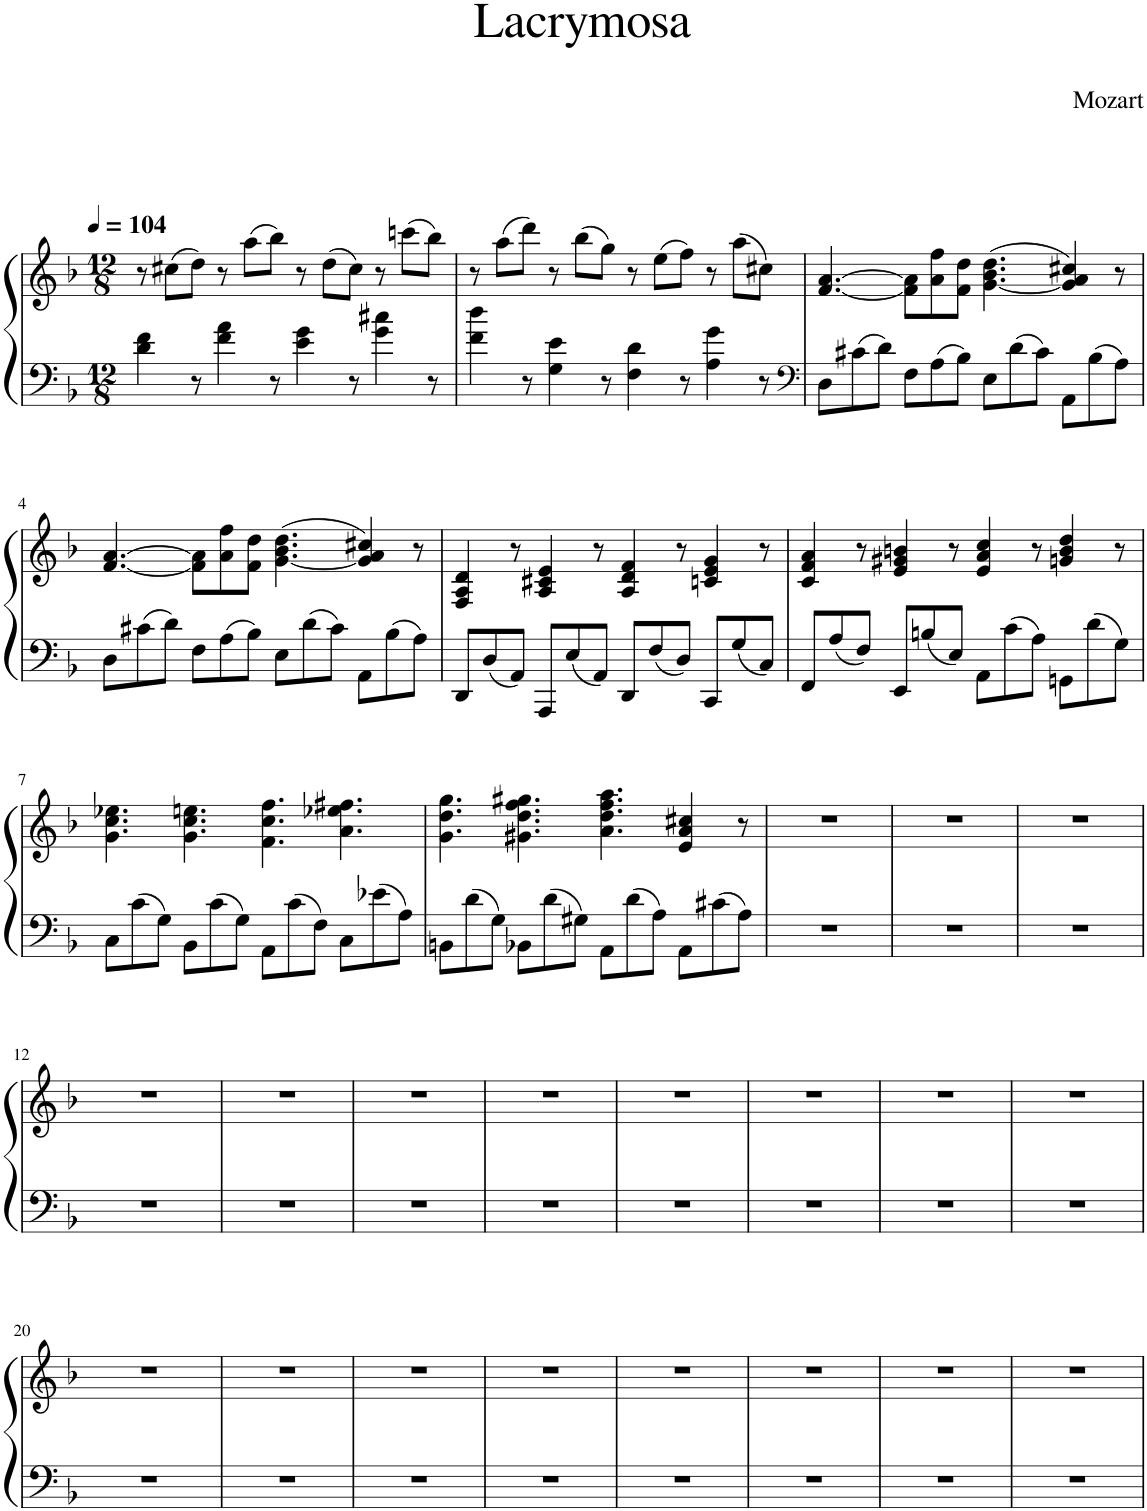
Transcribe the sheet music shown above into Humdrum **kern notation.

**kern	**kern
*part1	*part1
*staff2	*staff1
*I"Piano	*
*I'Pno.	*
*clefF4	*clefG2
*k[b-]	*k[b-]
*M12/8	*M12/8
*MM104	*MM104
=1	=1
4d\ 4f\	8r
.	(8cc#X\L
8r	8dd\J)
4f\ 4a\	8r
.	(8aa\L
8r	8bb-\J)
4e\ 4g\	8r
.	(8dd\L
8r	8cc#\J)
4g\ 4cc#X\	8r
.	(8cccn\L
8r	8bb-\J)
=2	=2
4f\ 4dd\	8r
.	(8aa\L
8r	8ddd\J)
4G\ 4e\	8r
.	(8bb-\L
8r	8gg\J)
4F\ 4d\	8r
.	(8ee\L
8r	8ff\J)
4A\ 4g\	8r
.	(8aa\L
8r	8cc#X\J)
=3	=3
*clefF4	*
8D\L	[4.f/ [4.a/
8c#X\	.
8d\J	.
8F\L	8f\] 8a\]L
8A\	8a\ 8ff\
8B-\J	8f\ 8dd\J
8E\L	([4.g\ 4.b-\ 4.dd\
8d\	.
8c#\J	.
8AA\L	4g/] 4a/ 4cc#X/)
8B-\	.
8A\J	8r
!!LO:LB:g=z
=4	=4
8D\L	[4.f/ [4.a/
8c#X\	.
8d\J	.
8F\L	8f\] 8a\]L
8A\	8a\ 8ff\
8B-\J	8f\ 8dd\J
8E\L	([4.g\ 4.b-\ 4.dd\
8d\	.
8c#\J	.
8AA\L	4g/] 4a/ 4cc#X/)
8B-\	.
8A\J	8r
=5	=5
8DD/L	4F/ 4A/ 4d/
8D/	.
8AA/J	8r
8AAA/L	4A/ 4c#X/ 4e/
8E/	.
8AA/J	8r
8DD/L	4A/ 4d/ 4f/
8F/	.
8D/J	8r
8CC/L	4cn/ 4e/ 4g/
8G/	.
8C/J	8r
=6	=6
8FF/L	4c/ 4f/ 4a/
8A/	.
8F/J	8r
8EE/L	4e/ 4g#X/ 4bn/
8Bn/	.
8E/J	8r
8AA\L	4e/ 4a/ 4cc/
8c\	.
8A\J	8r
8GGn\L	4gn/ 4b/ 4dd/
8d\	.
8G\J	8r
!!LO:LB:g=z
=7	=7
8C\L	4.g\ 4.cc\ 4.ee-X\
8c\	.
8G\J	.
8BB-\L	4.g\ 4.cc\ 4.een\
8c\	.
8G\J	.
8AA\L	4.f\ 4.cc\ 4.ff\
8c\	.
8F\J	.
8C\L	4.a\ 4.ee-X\ 4.ff#X\
8e-X\	.
8A\J	.
=8	=8
8BBn\L	4.g\ 4.dd\ 4.gg\
8d\	.
8G\J	.
8BB-X\L	4.g#X\ 4.dd\ 4.ff\ 4.gg#X\
8d\	.
8G#X\J	.
8AA\L	4.a\ 4.dd\ 4.ff\ 4.aa\
8d\	.
8A\J	.
8AA\L	4e/ 4a/ 4cc#X/
8c#X\	.
8A\J	8r
=9	=9
1.r	1.r
=10	=10
1.r	1.r
=11	=11
1.r	1.r
!!LO:LB:g=z
=12	=12
1.r	1.r
=13	=13
1.r	1.r
=14	=14
1.r	1.r
=15	=15
1.r	1.r
=16	=16
1.r	1.r
=17	=17
1.r	1.r
=18	=18
1.r	1.r
=19	=19
1.r	1.r
!!LO:LB:g=z
=20	=20
1.r	1.r
=21	=21
1.r	1.r
=22	=22
1.r	1.r
=23	=23
1.r	1.r
=24	=24
1.r	1.r
=25	=25
1.r	1.r
=26	=26
1.r	1.r
=27	=27
1.r	1.r
=	=
*-	*-
